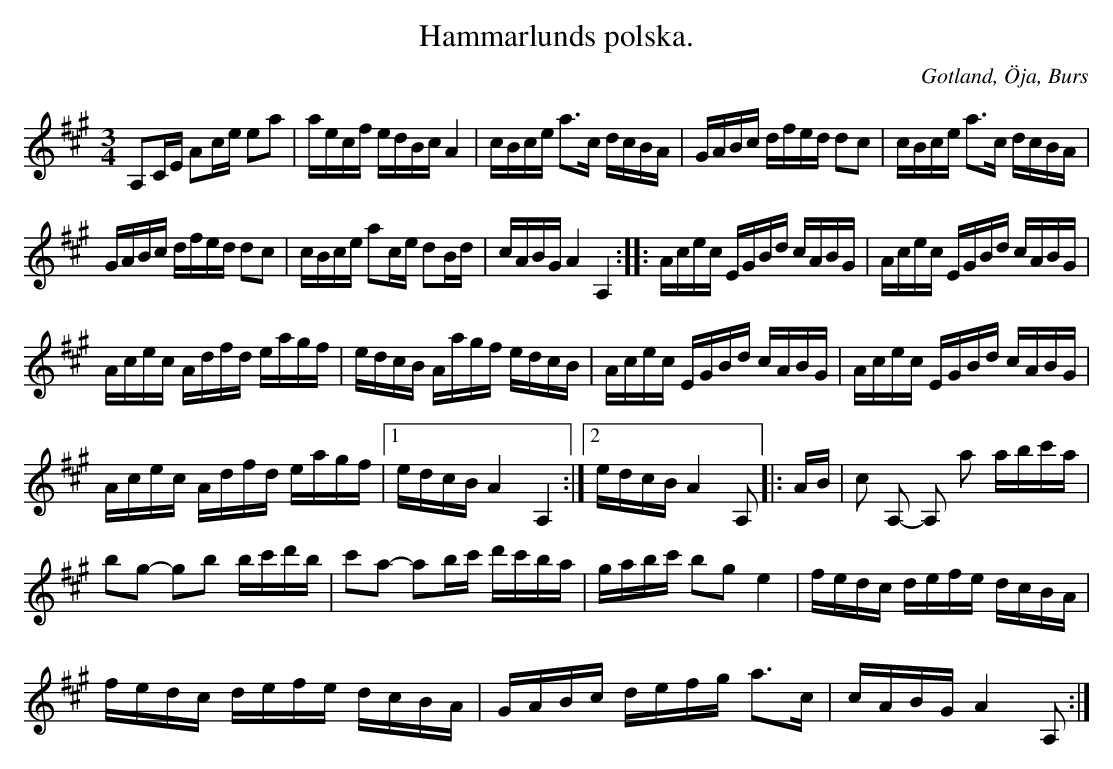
X:1
T:Hammarlunds polska.
flera vackra dansstycken. Bodde i \"Oja socken ock dog omkr. 1880.
O:Gotland, \"Oja, Burs
M:3/4
L:1/16
K:A
A,2CE A2ce e2a2|aecf edBc A4|cBce a3c dcBA|GABc dfed d2c2|cBce a3c dcBA|
GABc dfed d2c2|cBce a2ce d2Bd|cABG A4 A,4::Acec EGBd cABG|Acec EGBd cABG|
Acec Adfd eagf|edcB Aagf edcB|Acec EGBd cABG|Acec EGBd cABG|
Acec Adfd eagf|1 edcB A4 A,4:|2 edcB A4 A,2|:AB|c2 A,2- A,2 a2 abc'a|
b2g2- g2b2 bc'd'b|c'2a2- a2bc' d'c'ba|gabc' b2g2 e4|fedc defe dcBA|
fedc defe dcBA|GABc defg a3c|cABG A4 A,2:|
